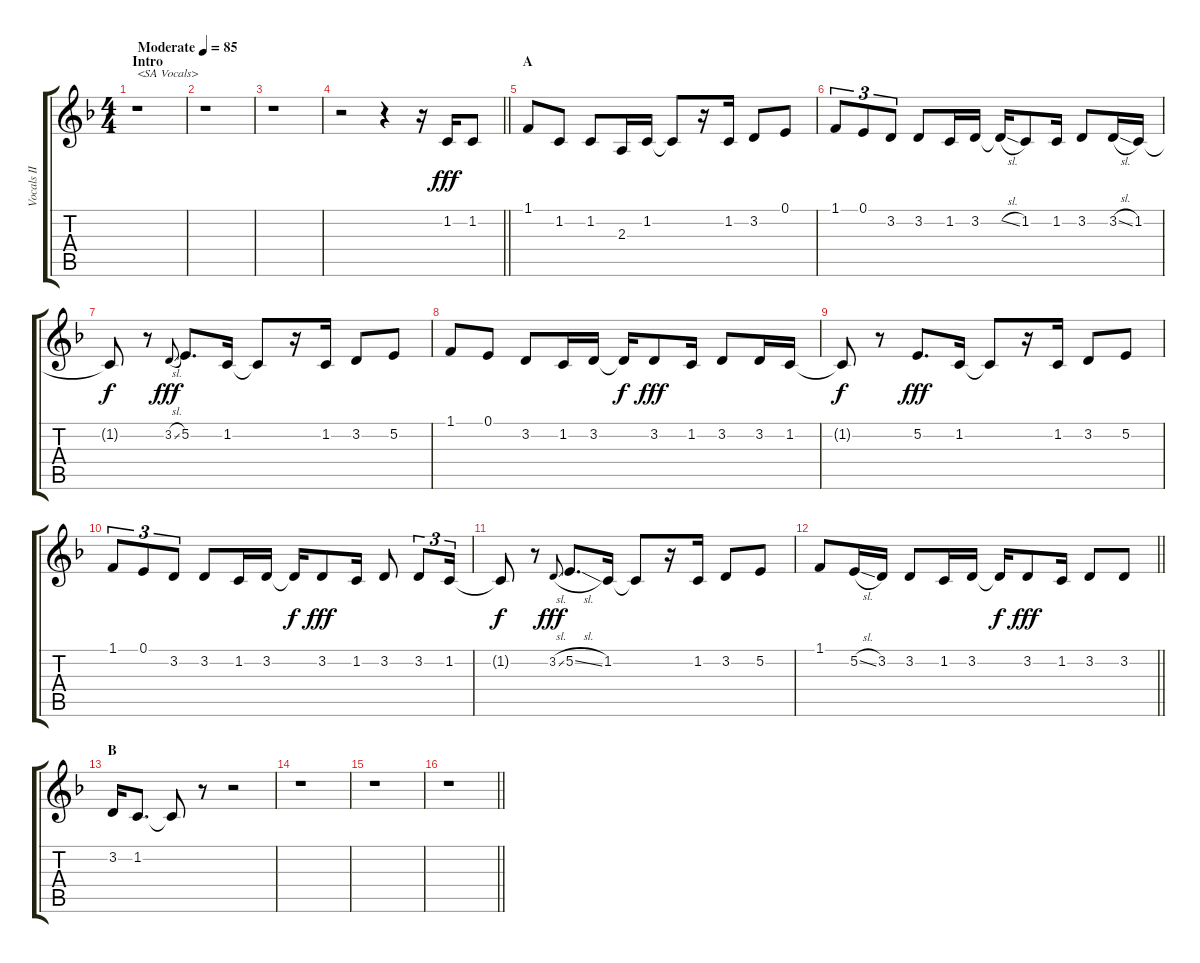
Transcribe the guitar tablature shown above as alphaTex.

\track ("Vocals II" "Vocals II") {instrument voiceoohs}
\staff {score tabs}
\tuning (E4 B3 G3 D3 A2 E2) {hide}
\ts (4 4)
\section ("" "Intro")
\tempo (85 "Moderate")
\clef g2
\ks f
r.1{txt "<SA Vocals>" dy fff instrument voiceoohs} |
r.1 |
r.1 |
\barLineRight lightlight
r.2 r.4 r.16 1.2.16 1.2.8 |
\section ("" "A")
1.1.8 1.2.8 1.2.8 2.3.16 1.2.16 1.2{t}.8 r.16 1.2.16 3.2.8 0.1.8 |
1.1.8{tu (3 2)} 0.1.8{tu (3 2)} 3.2.8{tu (3 2)} 3.2.8 1.2.16 3.2.16 3.2{sl t}.16 1.2.8 1.2.16 3.2.8 3.2{sl}.16 1.2.16 |
1.2{t}.8{dy f} r.8 3.2{sl}.8{gr onbeat dy fff} 5.2.8{d} 1.2.16 1.2{t}.8 r.16 1.2.16 3.2.8 5.2.8 |
1.1.8 0.1.8 3.2.8 1.2.16 3.2.16 3.2{t}.16{dy f} 3.2.8{dy fff} 1.2.16 3.2.8 3.2.16 1.2.16 |
1.2{t}.8{dy f} r.8 5.2.8{d dy fff} 1.2.16 1.2{t}.8 r.16 1.2.16 3.2.8 5.2.8 |
1.1.8{tu (3 2)} 0.1.8{tu (3 2)} 3.2.8{tu (3 2)} 3.2.8 1.2.16 3.2.16 3.2{t}.16{dy f} 3.2.8{dy fff} 1.2.16 3.2.8 3.2.8{tu (3 2)} 1.2.16{tu (3 2)} |
1.2{t}.8{dy f} r.8 3.2{sl}.8{gr onbeat dy fff} 5.2{sl}.8{d} 1.2.16 1.2{t}.8 r.16 1.2.16 3.2.8 5.2.8 |
\barLineRight lightlight
1.1.8 5.2{sl}.16 3.2.16 3.2.8 1.2.16 3.2.16 3.2{t}.16{dy f} 3.2.8{dy fff} 1.2.16 3.2.8 3.2.8 |
\section ("" "B")
3.2.16 1.2.8{d} 1.2{t}.8 r.8 r.2 |
r.1 |
r.1 |
\barLineRight lightlight
r.1
